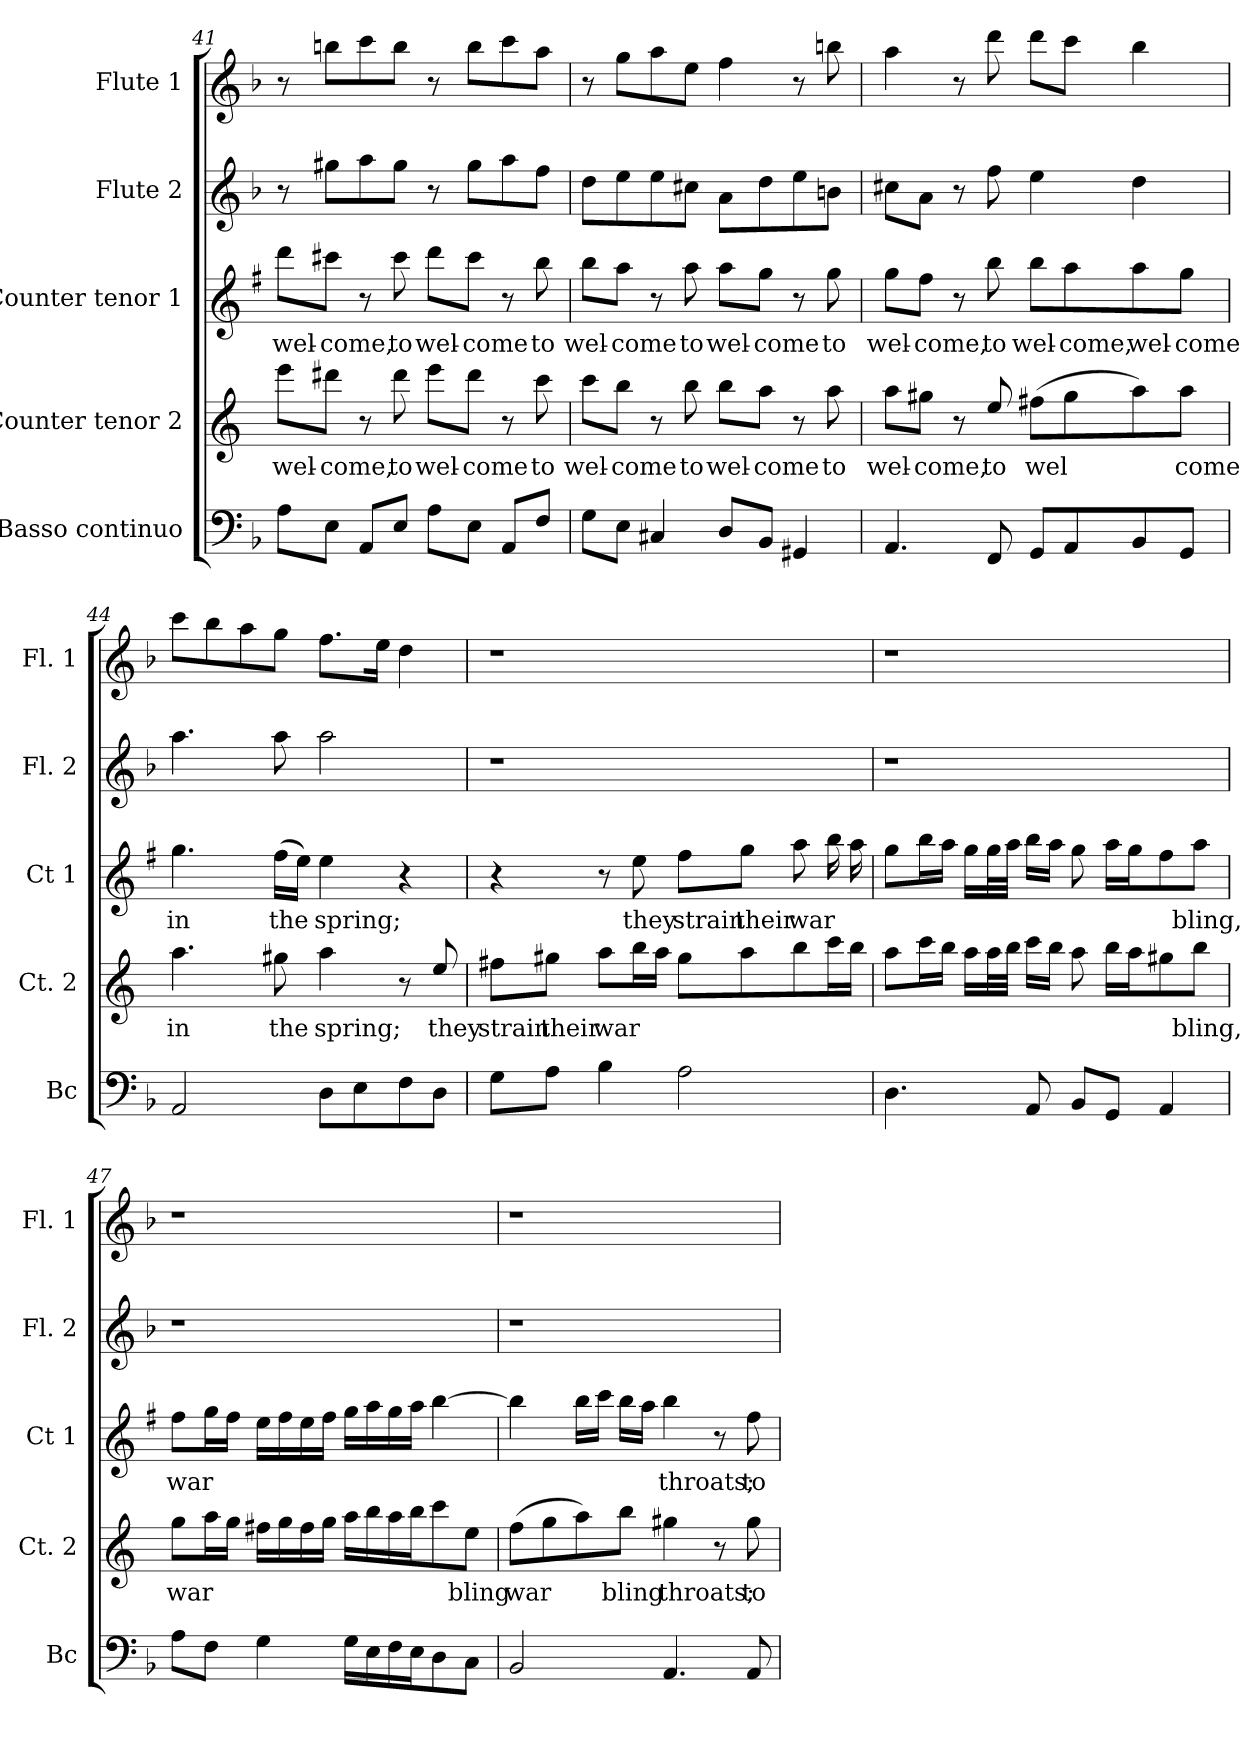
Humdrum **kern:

**kern	**kern	**text	**kern	**text	**kern	**kern
*part5	*part4	*part4	*part3	*part3	*part2	*part1
*staff5	*staff4	*staff4	*staff3	*staff3	*staff2	*staff1
*I"Basso continuo	*I"Counter tenor 2	*	*I"Counter tenor 1	*	*I"Flute 2	*I"Flute 1
*I'Bc	*I'Ct. 2	*	*I'Ct 1	*	*I'Fl. 2	*I'Fl. 1
*clefF4	*clefG2	*	*clefG2	*	*clefG2	*clefG2
*	*ITrd4c7	*	*ITrd1c2	*	*	*
*k[b-]	*k[b-]	*	*k[b-]	*	*k[b-]	*k[b-]
*F:	*F:	*	*F:	*	*F:	*F:
=41	=41	=41	=41	=41	=41	=41
!	!	!LO:LY:b	!	!LO:LY:b	!	!
8A\L	8aa\L	wel-	8ccc\L	wel-	8r	8r
!	!	!LO:LY:b	!	!LO:LY:b	!	!
8E\J	8gg#X\J	-come,	8bbn\J	-come,	8gg#X\L	8bbn\L
8AA/L	8r	.	8r	.	8aa\	8ccc\
!	!	!LO:LY:b	!	!LO:LY:b	!	!
8E/J	8gg#\	to	8bb\	to	8gg#\J	8bb\J
!	!	!LO:LY:b	!	!LO:LY:b	!	!
8A\L	8aa\L	wel-	8ccc\L	wel-	8r	8r
!	!	!LO:LY:b	!	!LO:LY:b	!	!
8E\J	8gg#\J	-come	8bb\J	-come	8gg#\L	8bb\L
8AA/L	8r	.	8r	.	8aa\	8ccc\
!	!	!LO:LY:b	!	!LO:LY:b	!	!
8F/J	8ff\	to	8aa\	to	8ff\J	8aa\J
=42	=42	=42	=42	=42	=42	=42
!	!	!LO:LY:b	!	!LO:LY:b	!	!
8G\L	8ff\L	wel-	8aa\L	wel-	8dd\L	8r
!	!	!LO:LY:b	!	!LO:LY:b	!	!
8E\J	8ee\J	-come	8gg\J	-come	8ee\	8gg\L
4C#X/	8r	.	8r	.	8ee\	8aa\
!	!	!LO:LY:b	!	!LO:LY:b	!	!
.	8ee\	to	8gg\	to	8cc#X\J	8ee\J
!	!	!LO:LY:b	!	!LO:LY:b	!	!
8D/L	8ee\L	wel-	8gg\L	wel-	8a\L	4ff\
!	!	!LO:LY:b	!	!LO:LY:b	!	!
8BB-/J	8dd\J	-come	8ff\J	-come	8dd\	.
4GG#X/	8r	.	8r	.	8ee\	8r
!	!	!LO:LY:b	!	!LO:LY:b	!	!
.	8dd\	to	8ff\	to	8bn\J	8bbn\
!!LO:LB:g=z
=43	=43	=43	=43	=43	=43	=43
!	!	!LO:LY:b	!	!LO:LY:b	!	!
4.AA/	8dd\L	wel-	8ff\L	wel-	8cc#X\L	4aa\
!	!	!LO:LY:b	!	!LO:LY:b	!	!
.	8cc#X\J	-come,	8ee\J	-come,	8a\J	.
.	8r	.	8r	.	8r	8r
!	!	!LO:LY:b	!	!LO:LY:b	!	!
8FF/	8a/	to	8aa\	to	8ff\	8ddd\
!	!	!LO:LY:b	!	!LO:LY:b	!	!
8GG/L	(>8bn\L	wel	8aa\L	wel-	4ee\	8ddd\L
!	!	!	!	!LO:LY:b	!	!
8AA/	8cc#\	.	8gg\	-come,	.	8ccc\J
!	!	!	!	!LO:LY:b	!	!
8BB-/	8dd\)	.	8gg\	wel-	4dd\	4bb-\
!	!	!LO:LY:b	!	!LO:LY:b	!	!
8GG/J	8dd\J	come	8ff\J	-come	.	.
=44	=44	=44	=44	=44	=44	=44
!	!	!LO:LY:b	!	!LO:LY:b	!	!
2AA/	4.dd\	in	4.ff\	in	4.aa\	8ccc\L
.	.	.	.	.	.	8bb-\
.	.	.	.	.	.	8aa\
!	!	!LO:LY:b	!	!LO:LY:b	!	!
.	8cc#X\	the	(>16ee\LL	the	8aa\	8gg\J
.	.	.	16dd\JJ)	.	.	.
!	!	!LO:LY:b	!	!LO:LY:b	!	!
8D\L	4dd\	spring;	4dd\	spring;	2aa\	8.ff\L
8E\	.	.	.	.	.	.
.	.	.	.	.	.	16ee\Jk
8F\	8r	.	4r	.	.	4dd\
!	!	!LO:LY:b	!	!	!	!
8D\J	8a/	they	.	.	.	.
=45	=45	=45	=45	=45	=45	=45
!	!	!LO:LY:b	!	!	!	!
8G\L	8bn\L	strain	4r	.	1r	1r
!	!	!LO:LY:b	!	!	!	!
8A\J	8cc#X\J	their	.	.	.	.
!	!	!LO:LY:b	!	!	!	!
4B-\	8dd\L	war	8r	.	.	.
!	!	!	!	!LO:LY:b	!	!
.	16ee\L	.	8dd\	they	.	.
.	16dd\JJ	.	.	.	.	.
!	!	!	!	!LO:LY:b	!	!
2A\	8cc#\L	.	8ee\L	strain	.	.
!	!	!	!	!LO:LY:b	!	!
.	8dd\	.	8ff\J	their	.	.
!	!	!	!	!LO:LY:b	!	!
.	8ee\	.	8gg\	war	.	.
.	16ff\L	.	16aa\	.	.	.
.	16ee\JJ	.	16gg\	.	.	.
!!LO:PB:g=z
=46	=46	=46	=46	=46	=46	=46
4.D\	8dd\L	.	8ff\L	.	1r	1r
.	16ff\L	.	16aa\L	.	.	.
.	16ee\JJ	.	16gg\JJ	.	.	.
.	16dd\LL	.	16ff\LL	.	.	.
.	32dd\L	.	32ff\L	.	.	.
.	32ee\JJJ	.	32gg\JJJ	.	.	.
8AA/	16ff\LL	.	16aa\LL	.	.	.
.	16ee\JJ	.	16gg\JJ	.	.	.
8BB-/L	8dd\	.	8ff\	.	.	.
8GG/J	16ee\LL	.	16gg\LL	.	.	.
.	16dd\J	.	16ff\J	.	.	.
4AA/	8cc#X\	.	8ee\	.	.	.
!	!	!LO:LY:b	!	!LO:LY:b	!	!
.	8ee\J	bling,	8gg\J	bling,	.	.
=47	=47	=47	=47	=47	=47	=47
!	!	!LO:LY:b	!	!LO:LY:b	!	!
8A\L	8cc\L	war	8ee\L	war	1r	1r
8F\J	16dd\L	.	16ff\L	.	.	.
.	16cc\JJ	.	16ee\JJ	.	.	.
4G\	16bn\LL	.	16dd\LL	.	.	.
.	16cc\	.	16ee\	.	.	.
.	16b\	.	16dd\	.	.	.
.	16cc\JJ	.	16ee\JJ	.	.	.
16G\LL	16dd\LL	.	16ff\LL	.	.	.
16E\	16ee\	.	16gg\	.	.	.
16F\	16dd\	.	16ff\	.	.	.
16E\J	16ee\J	.	16gg\JJ	.	.	.
8D\	8ff\	.	[4aa\	.	.	.
!	!	!LO:LY:b	!	!	!	!
8C\J	8a\J	bling	.	.	.	.
=48	=48	=48	=48	=48	=48	=48
!	!	!LO:LY:b	!	!	!	!
2BB-/	(>8b-\L	war	4aa\]	.	1r	1r
.	8cc\	.	.	.	.	.
.	8dd\)	.	16aa\LL	.	.	.
.	.	.	16bb-\JJ	.	.	.
!	!	!LO:LY:b	!	!	!	!
.	8ee\J	bling	16aa\LL	.	.	.
.	.	.	16gg\JJ	.	.	.
!	!	!LO:LY:b	!	!LO:LY:b	!	!
4.AA/	4cc#X\	throats;	4aa\	throats;	.	.
.	8r	.	8r	.	.	.
!	!	!LO:LY:b	!	!LO:LY:b	!	!
8AA/	8cc#\	to	8ee\	to	.	.
=	=	=	=	=	=	=
*-	*-	*-	*-	*-	*-	*-
